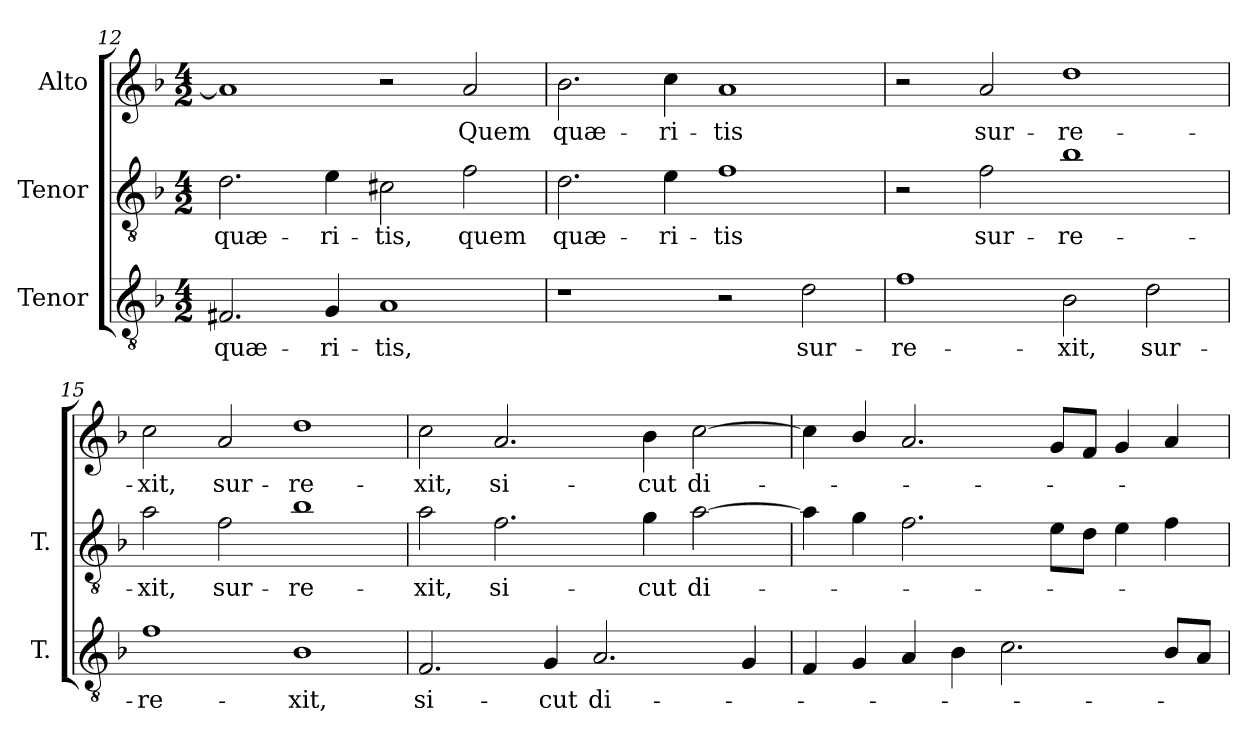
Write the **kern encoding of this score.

**kern	**text	**kern	**text	**kern	**text
*part3	*part3	*part2	*part2	*part1	*part1
*staff3	*staff3	*staff2	*staff2	*staff1	*staff1
*I"Tenor	*	*I"Tenor	*	*I"Alto	*
*I'T.	*	*I'T.	*	*	*
!!LO:LB:g=z
*clefGv2	*	*clefGv2	*	*clefG2	*
*ITrd7c12	*	*ITrd7c12	*	*	*
*k[b-]	*	*k[b-]	*	*k[b-]	*
*F:	*	*F:	*	*F:	*
*M4/2	*	*M4/2	*	*M4/2	*
=12	=12	=12	=12	=12	=12
!	!LO:LY:b:color=#000000	!	!	!	!
!	!	!	!LO:LY:b:color=#000000	!	!
2.FF#Xi/	quæ-	2.Di\	quæ-	1ai]	.
!	!LO:LY:b:color=#000000	!	!	!	!
!	!	!	!LO:LY:b:color=#000000	!	!
4GGi/	-ri-	4Ei\	-ri-	.	.
!	!LO:LY:b:color=#000000	!	!	!	!
!	!	!	!LO:LY:b:color=#000000	!	!
1AAi	-tis,	2C#Xi\	-tis,	2r	.
!	!	!	!LO:LY:b:color=#000000	!	!
!	!	!	!	!	!LO:LY:b:color=#000000
.	.	2Fi\	quem	2ai/	Quem
=13	=13	=13	=13	=13	=13
!	!	!	!LO:LY:b:color=#000000	!	!
!	!	!	!	!	!LO:LY:b:color=#000000
1r	.	2.Di\	quæ-	2.b-i\	quæ-
!	!	!	!LO:LY:b:color=#000000	!	!
!	!	!	!	!	!LO:LY:b:color=#000000
.	.	4Ei\	-ri-	4cci\	-ri-
!	!	!	!LO:LY:b:color=#000000	!	!
!	!	!	!	!	!LO:LY:b:color=#000000
2r	.	1Fi	-tis	1ai	-tis
!	!LO:LY:b:color=#000000	!	!	!	!
2Di\	sur-	.	.	.	.
=14	=14	=14	=14	=14	=14
!	!LO:LY:b:color=#000000	!	!	!	!
1Fi	-re-	2r	.	2r	.
!	!	!	!LO:LY:b:color=#000000	!	!
!	!	!	!	!	!LO:LY:b:color=#000000
.	.	2Fi\	sur-	2ai/	sur-
!	!LO:LY:b:color=#000000	!	!	!	!
!	!	!	!LO:LY:b:color=#000000	!	!
!	!	!	!	!	!LO:LY:b:color=#000000
2BB-i\	-xit,	1B-i	-re-	1ddi	-re-
!	!LO:LY:b:color=#000000	!	!	!	!
2Di\	sur-	.	.	.	.
=15	=15	=15	=15	=15	=15
!	!LO:LY:b:color=#000000	!	!	!	!
!	!	!	!LO:LY:b:color=#000000	!	!
!	!	!	!	!	!LO:LY:b:color=#000000
1Fi	-re-	2Ai\	-xit,	2cci\	-xit,
!	!	!	!LO:LY:b:color=#000000	!	!
!	!	!	!	!	!LO:LY:b:color=#000000
.	.	2Fi\	sur-	2ai/	sur-
!	!LO:LY:b:color=#000000	!	!	!	!
!	!	!	!LO:LY:b:color=#000000	!	!
!	!	!	!	!	!LO:LY:b:color=#000000
1BB-i	-xit,	1B-i	-re-	1ddi	-re-
!!LO:LB:g=z
=16	=16	=16	=16	=16	=16
!	!LO:LY:b:color=#000000	!	!	!	!
!	!	!	!LO:LY:b:color=#000000	!	!
!	!	!	!	!	!LO:LY:b:color=#000000
2.FFi/	si-	2Ai\	-xit,	2cci\	-xit,
!	!	!	!LO:LY:b:color=#000000	!	!
!	!	!	!	!	!LO:LY:b:color=#000000
.	.	2.Fi\	si-	2.ai/	si-
!	!LO:LY:b:color=#000000	!	!	!	!
4GGi/	-cut	.	.	.	.
!	!LO:LY:b:color=#000000	!	!	!	!
2.AAi/	di-	.	.	.	.
!	!	!	!LO:LY:b:color=#000000	!	!
!	!	!	!	!	!LO:LY:b:color=#000000
.	.	4Gi\	-cut	4b-i\	-cut
!	!	!	!LO:LY:b:color=#000000	!	!
!	!	!	!	!	!LO:LY:b:color=#000000
.	.	[2Ai\	di-	[2cci\	di-
4GGi/	.	.	.	.	.
=17	=17	=17	=17	=17	=17
4FFi/	.	4Ai\]	.	4cci\]	.
4GGi/	.	4Gi\	.	4b-i/	.
4AAi/	.	2.Fi\	.	2.ai/	.
4BB-i\	.	.	.	.	.
2.Ci\	.	.	.	.	.
.	.	8Ei\L	.	8gi/L	.
.	.	8Di\J	.	8fi/J	.
.	.	4Ei\	.	4gi/	.
8BB-i/L	.	4Fi\	.	4ai/	.
8AAi/J	.	.	.	.	.
=	=	=	=	=	=
*-	*-	*-	*-	*-	*-
